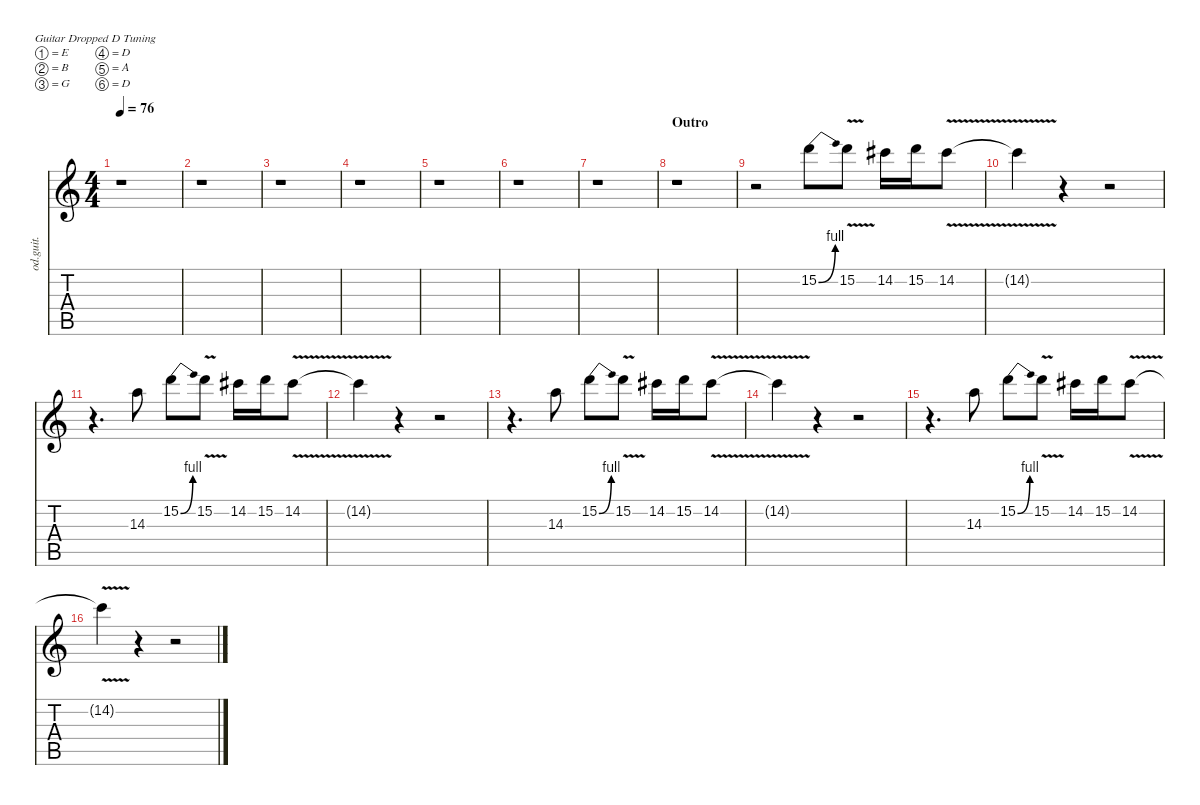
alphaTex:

\defaultSystemsLayout 4
\hideDynamics
\bracketExtendMode nobrackets
\track ("Fill Guitar #3" "od.guit.") {instrument overdrivenguitar}
\staff {score tabs}
\tuning (E4 B3 G3 D3 A2 D2)
\ts (4 4)
\tempo 76
\clef g2
\ks c
r.1{dy f} |
r.1 |
r.1 |
r.1 |
r.1 |
r.1 |
r.1 |
\section ("" "Outro")
r.1 |
r.2 15.2{be (bend 0 0 30 4)}.8{dy mf} 15.2{v}.8 14.2{acc #}.16 15.2.16 14.2{v acc #}.8 |
14.2{v t acc #}.4{dy f} r.4 r.2 |
r.4{d} 14.3.8{dy mf} 15.2{be (bend 0 0 30 4)}.8 15.2{v}.8 14.2{acc #}.16 15.2.16 14.2{v acc #}.8 |
14.2{v t acc #}.4{dy f} r.4 r.2 |
r.4{d} 14.3.8{dy mf} 15.2{be (bend 0 0 30 4)}.8 15.2{v}.8 14.2{acc #}.16 15.2.16 14.2{v acc #}.8 |
14.2{v t acc #}.4{dy f} r.4 r.2 |
r.4{d} 14.3.8{dy mf} 15.2{be (bend 0 0 30 4)}.8 15.2{v}.8 14.2{acc #}.16 15.2.16 14.2{v acc #}.8 |
14.2{v t acc #}.4{dy f} r.4 r.2
